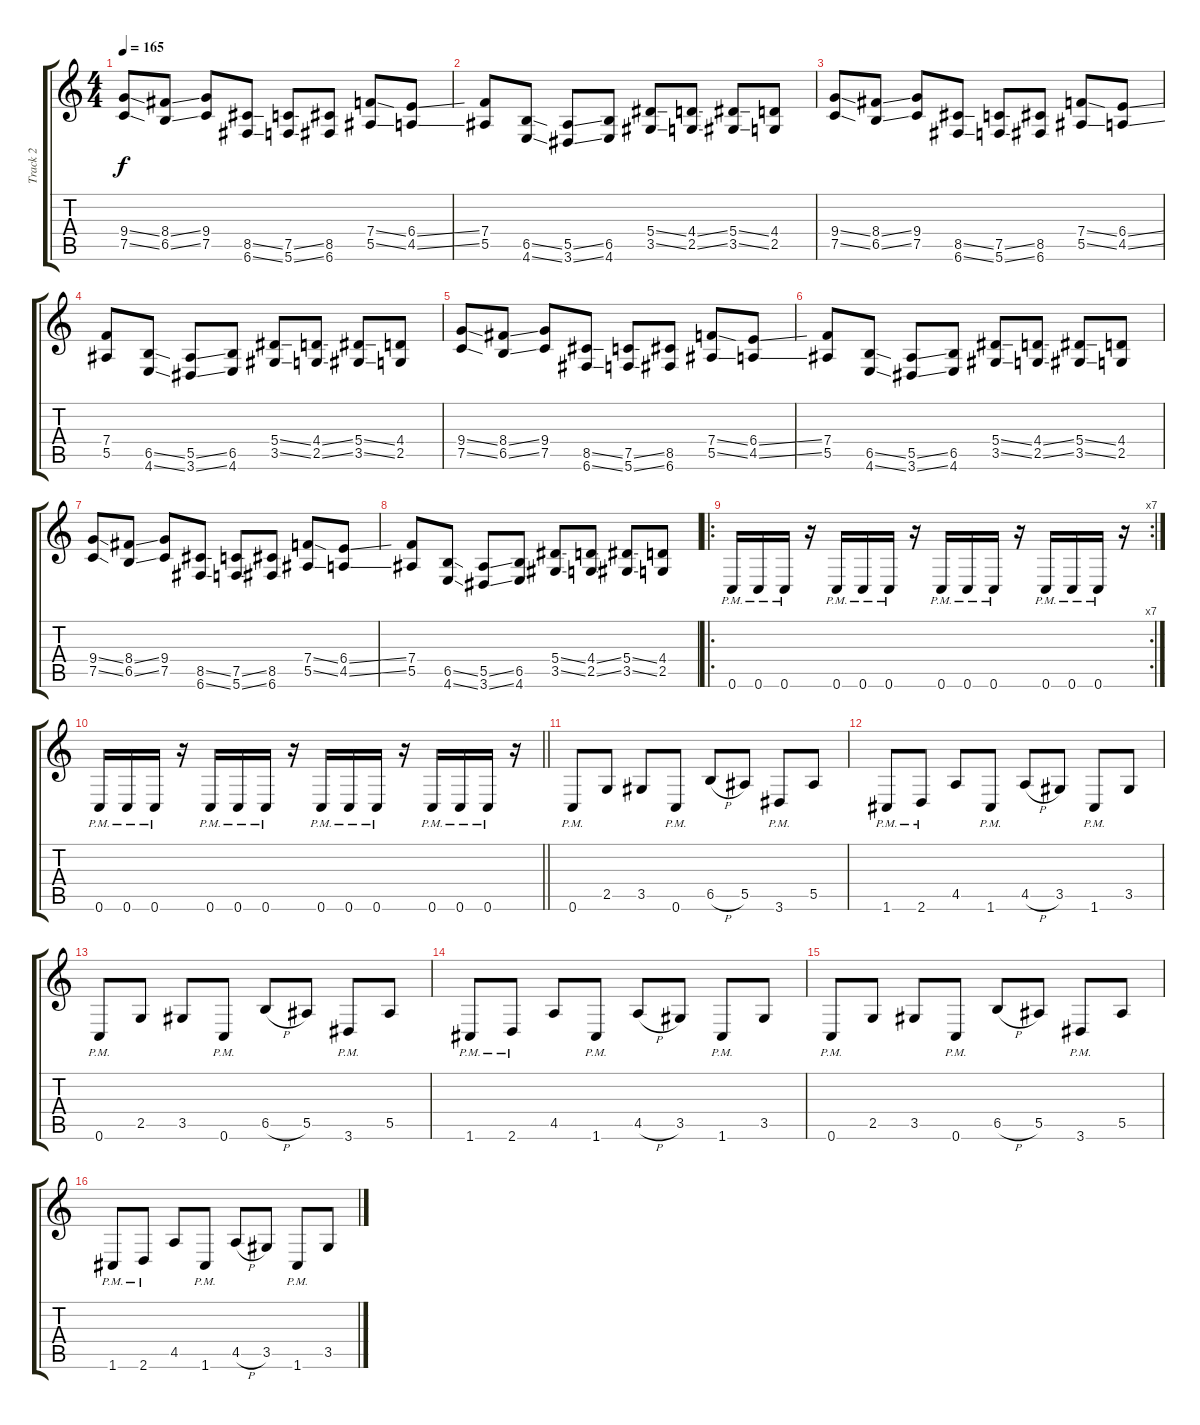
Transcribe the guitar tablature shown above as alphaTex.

\track ("Track 2" "Track 2") {instrument distortionguitar}
\staff {score tabs}
\tuning (C4 G3 Eb3 Bb2 F2 C2) {hide}
\ts (4 4)
\tempo 165
\clef g2
\ks c
(9.4{ss} 7.5{ss}).8{dy f} (8.4{ss} 6.5{ss}).8 (9.4 7.5).8 (8.5{ss} 6.6{ss}).8 (7.5{ss} 5.6{ss}).8 (8.5 6.6).8 (7.4{ss} 5.5{ss}).8 (6.4{ss} 4.5{ss}).8 |
(7.4 5.5).8 (6.5{ss} 4.6{ss}).8 (5.5{ss} 3.6{ss}).8 (6.5 4.6).8 (5.4{ss} 3.5{ss}).8 (4.4{ss} 2.5{ss}).8 (5.4{ss} 3.5{ss}).8 (4.4 2.5).8 |
(9.4{ss} 7.5{ss}).8 (8.4{ss} 6.5{ss}).8 (9.4 7.5).8 (8.5{ss} 6.6{ss}).8 (7.5{ss} 5.6{ss}).8 (8.5 6.6).8 (7.4{ss} 5.5{ss}).8 (6.4{ss} 4.5{ss}).8 |
(7.4 5.5).8 (6.5{ss} 4.6{ss}).8 (5.5{ss} 3.6{ss}).8 (6.5 4.6).8 (5.4{ss} 3.5{ss}).8 (4.4{ss} 2.5{ss}).8 (5.4{ss} 3.5{ss}).8 (4.4 2.5).8 |
(9.4{ss} 7.5{ss}).8 (8.4{ss} 6.5{ss}).8 (9.4 7.5).8 (8.5{ss} 6.6{ss}).8 (7.5{ss} 5.6{ss}).8 (8.5 6.6).8 (7.4{ss} 5.5{ss}).8 (6.4{ss} 4.5{ss}).8 |
(7.4 5.5).8 (6.5{ss} 4.6{ss}).8 (5.5{ss} 3.6{ss}).8 (6.5 4.6).8 (5.4{ss} 3.5{ss}).8 (4.4{ss} 2.5{ss}).8 (5.4{ss} 3.5{ss}).8 (4.4 2.5).8 |
(9.4{ss} 7.5{ss}).8 (8.4{ss} 6.5{ss}).8 (9.4 7.5).8 (8.5{ss} 6.6{ss}).8 (7.5{ss} 5.6{ss}).8 (8.5 6.6).8 (7.4{ss} 5.5{ss}).8 (6.4{ss} 4.5{ss}).8 |
(7.4 5.5).8 (6.5{ss} 4.6{ss}).8 (5.5{ss} 3.6{ss}).8 (6.5 4.6).8 (5.4{ss} 3.5{ss}).8 (4.4{ss} 2.5{ss}).8 (5.4{ss} 3.5{ss}).8 (4.4 2.5).8 |
\ro
\rc 7
0.6{pm}.16 0.6{pm}.16 0.6{pm}.16 r.16 0.6{pm}.16 0.6{pm}.16 0.6{pm}.16 r.16 0.6{pm}.16 0.6{pm}.16 0.6{pm}.16 r.16 0.6{pm}.16 0.6{pm}.16 0.6{pm}.16 r.16 |
\barLineRight lightlight
0.6{pm}.16 0.6{pm}.16 0.6{pm}.16 r.16 0.6{pm}.16 0.6{pm}.16 0.6{pm}.16 r.16 0.6{pm}.16 0.6{pm}.16 0.6{pm}.16 r.16 0.6{pm}.16 0.6{pm}.16 0.6{pm}.16 r.16 |
0.6{pm}.8 2.5.8 3.5.8 0.6{pm}.8 6.5{h}.8 5.5.8 3.6{pm}.8 5.5.8 |
1.6{pm}.8 2.6{pm}.8 4.5.8 1.6{pm}.8 4.5{h}.8 3.5.8 1.6{pm}.8 3.5.8 |
0.6{pm}.8 2.5.8 3.5.8 0.6{pm}.8 6.5{h}.8 5.5.8 3.6{pm}.8 5.5.8 |
1.6{pm}.8 2.6{pm}.8 4.5.8 1.6{pm}.8 4.5{h}.8 3.5.8 1.6{pm}.8 3.5.8 |
0.6{pm}.8 2.5.8 3.5.8 0.6{pm}.8 6.5{h}.8 5.5.8 3.6{pm}.8 5.5.8 |
1.6{pm}.8 2.6{pm}.8 4.5.8 1.6{pm}.8 4.5{h}.8 3.5.8 1.6{pm}.8 3.5.8
